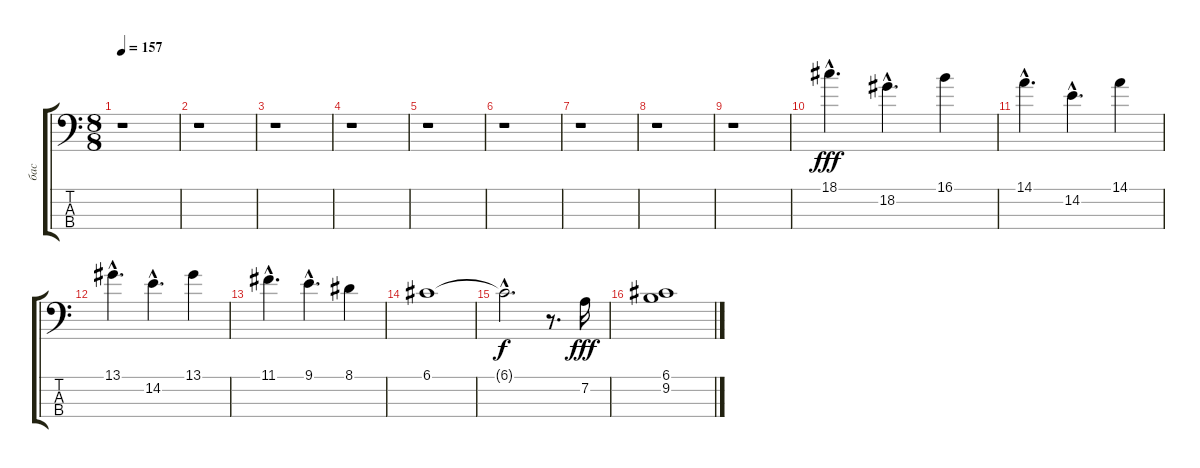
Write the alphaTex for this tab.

\track ("бас" "бас") {instrument acousticbass}
\staff {score tabs}
\tuning (G2 D2 A1 E1) {hide}
\ts (8 8)
\tempo 157
\clef f4
\ks c
r.1{dy fff} |
r.1 |
r.1 |
r.1 |
r.1 |
r.1 |
r.1 |
r.1 |
r.1 |
18.1{hac}.4{d} 18.2{hac}.4{d} 16.1.4 |
14.1{hac}.4{d} 14.2{hac}.4{d} 14.1.4 |
13.1{hac}.4{d} 14.2{hac}.4{d} 13.1.4 |
11.1{hac}.4{d} 9.1{hac}.4{d} 8.1.4 |
6.1.1 |
6.1{hac t}.2{d dy f} r.8{d} 7.2.16{dy fff} |
(6.1 9.2).1
